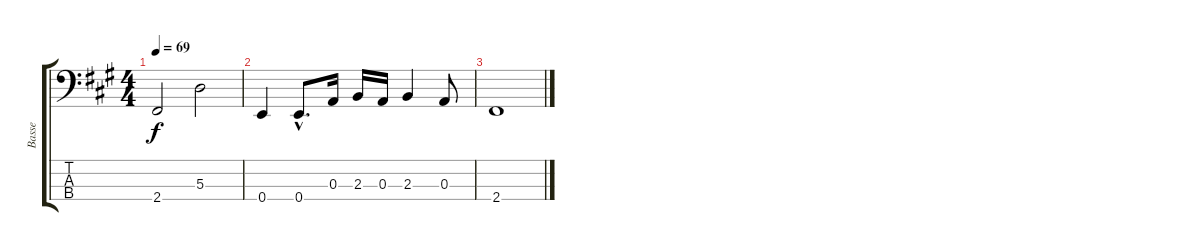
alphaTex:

\track ("Basse" "Basse") {instrument electricbassfinger}
\staff {score tabs}
\tuning (G2 D2 A1 E1) {hide}
\ts (4 4)
\tempo 69
\clef f4
\ks f#minor
2.4.2{dy f} 5.3.2 |
0.4.4 0.4{hac}.8{d} 0.3.16 2.3.16 0.3.16 2.3.4 0.3.8 |
2.4.1
